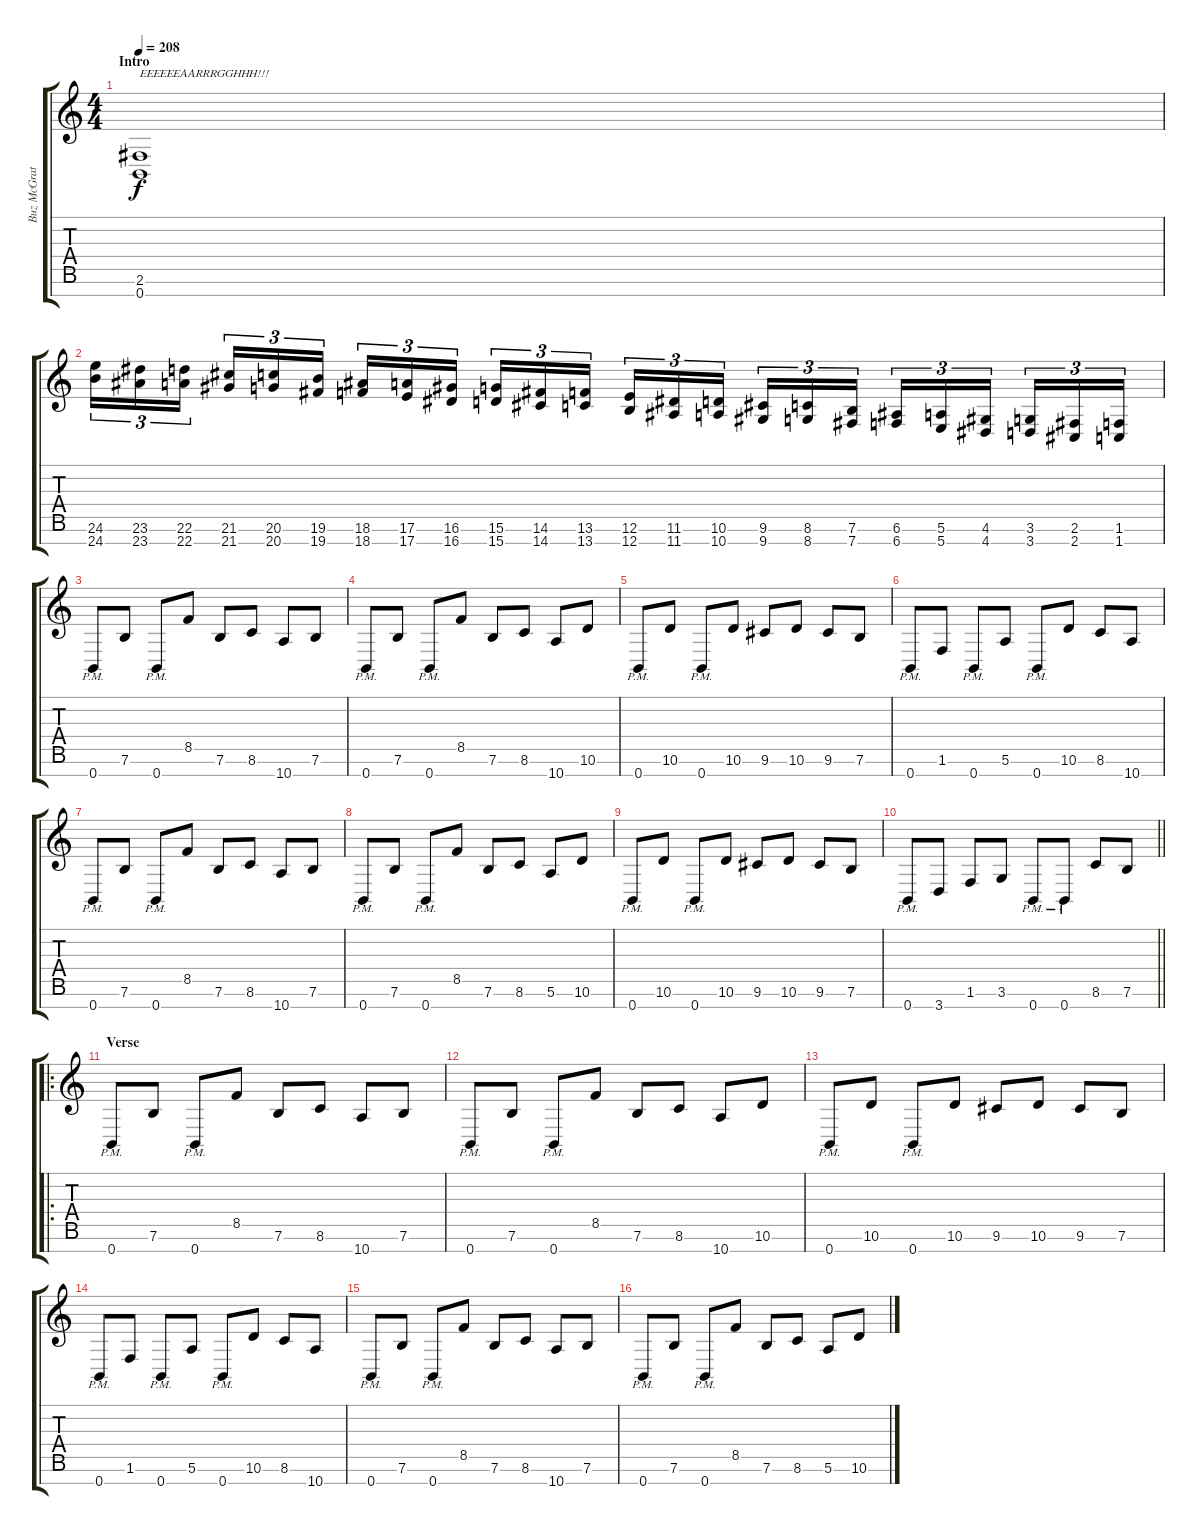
\track ("Buz McGrath" "Buz McGrat") {instrument distortionguitar}
\staff {score tabs}
\tuning (E4 B3 G3 D3 A2 E2 B1) {hide}
\ts (4 4)
\section ("" "Intro")
\tempo 208
\clef g2
\ks c
(2.6 0.7).1{txt "EEEEEEAARRRGGHHH!!!" dy f instrument distortionguitar} |
(24.6 24.7).16{tu (3 2) instrument guitarfretnoise} (23.6 23.7).16{tu (3 2)} (22.6 22.7).16{tu (3 2) beam splitsecondary} (21.6 21.7).16{tu (3 2)} (20.6 20.7).16{tu (3 2)} (19.6 19.7).16{tu (3 2)} (18.6 18.7).16{tu (3 2)} (17.6 17.7).16{tu (3 2)} (16.6 16.7).16{tu (3 2) beam splitsecondary} (15.6 15.7).16{tu (3 2)} (14.6 14.7).16{tu (3 2)} (13.6 13.7).16{tu (3 2)} (12.6 12.7).16{tu (3 2)} (11.6 11.7).16{tu (3 2)} (10.6 10.7).16{tu (3 2) beam splitsecondary} (9.6 9.7).16{tu (3 2)} (8.6 8.7).16{tu (3 2)} (7.6 7.7).16{tu (3 2)} (6.6 6.7).16{tu (3 2)} (5.6 5.7).16{tu (3 2)} (4.6 4.7).16{tu (3 2) beam splitsecondary} (3.6 3.7).16{tu (3 2)} (2.6 2.7).16{tu (3 2)} (1.6 1.7).16{tu (3 2)} |
0.7{pm}.8{instrument distortionguitar} 7.6.8 0.7{pm}.8 8.5.8 7.6.8 8.6.8 10.7.8 7.6.8 |
0.7{pm}.8 7.6.8 0.7{pm}.8 8.5.8 7.6.8 8.6.8 10.7.8 10.6.8 |
0.7{pm}.8 10.6.8 0.7{pm}.8 10.6.8 9.6.8 10.6.8 9.6.8 7.6.8 |
0.7{pm}.8 1.6.8 0.7{pm}.8 5.6.8 0.7{pm}.8 10.6.8 8.6.8 10.7.8 |
0.7{pm}.8 7.6.8 0.7{pm}.8 8.5.8 7.6.8 8.6.8 10.7.8 7.6.8 |
0.7{pm}.8 7.6.8 0.7{pm}.8 8.5.8 7.6.8 8.6.8 5.6.8 10.6.8 |
0.7{pm}.8 10.6.8 0.7{pm}.8 10.6.8 9.6.8 10.6.8 9.6.8 7.6.8 |
\barLineRight lightlight
0.7{pm}.8 3.7.8 1.6.8 3.6.8 0.7{pm}.8 0.7{pm}.8 8.6.8 7.6.8 |
\ro
\section ("" "Verse")
0.7{pm}.8{instrument distortionguitar} 7.6.8 0.7{pm}.8 8.5.8 7.6.8 8.6.8 10.7.8 7.6.8 |
0.7{pm}.8 7.6.8 0.7{pm}.8 8.5.8 7.6.8 8.6.8 10.7.8 10.6.8 |
0.7{pm}.8 10.6.8 0.7{pm}.8 10.6.8 9.6.8 10.6.8 9.6.8 7.6.8 |
0.7{pm}.8 1.6.8 0.7{pm}.8 5.6.8 0.7{pm}.8 10.6.8 8.6.8 10.7.8 |
0.7{pm}.8 7.6.8 0.7{pm}.8 8.5.8 7.6.8 8.6.8 10.7.8 7.6.8 |
0.7{pm}.8 7.6.8 0.7{pm}.8 8.5.8 7.6.8 8.6.8 5.6.8 10.6.8
